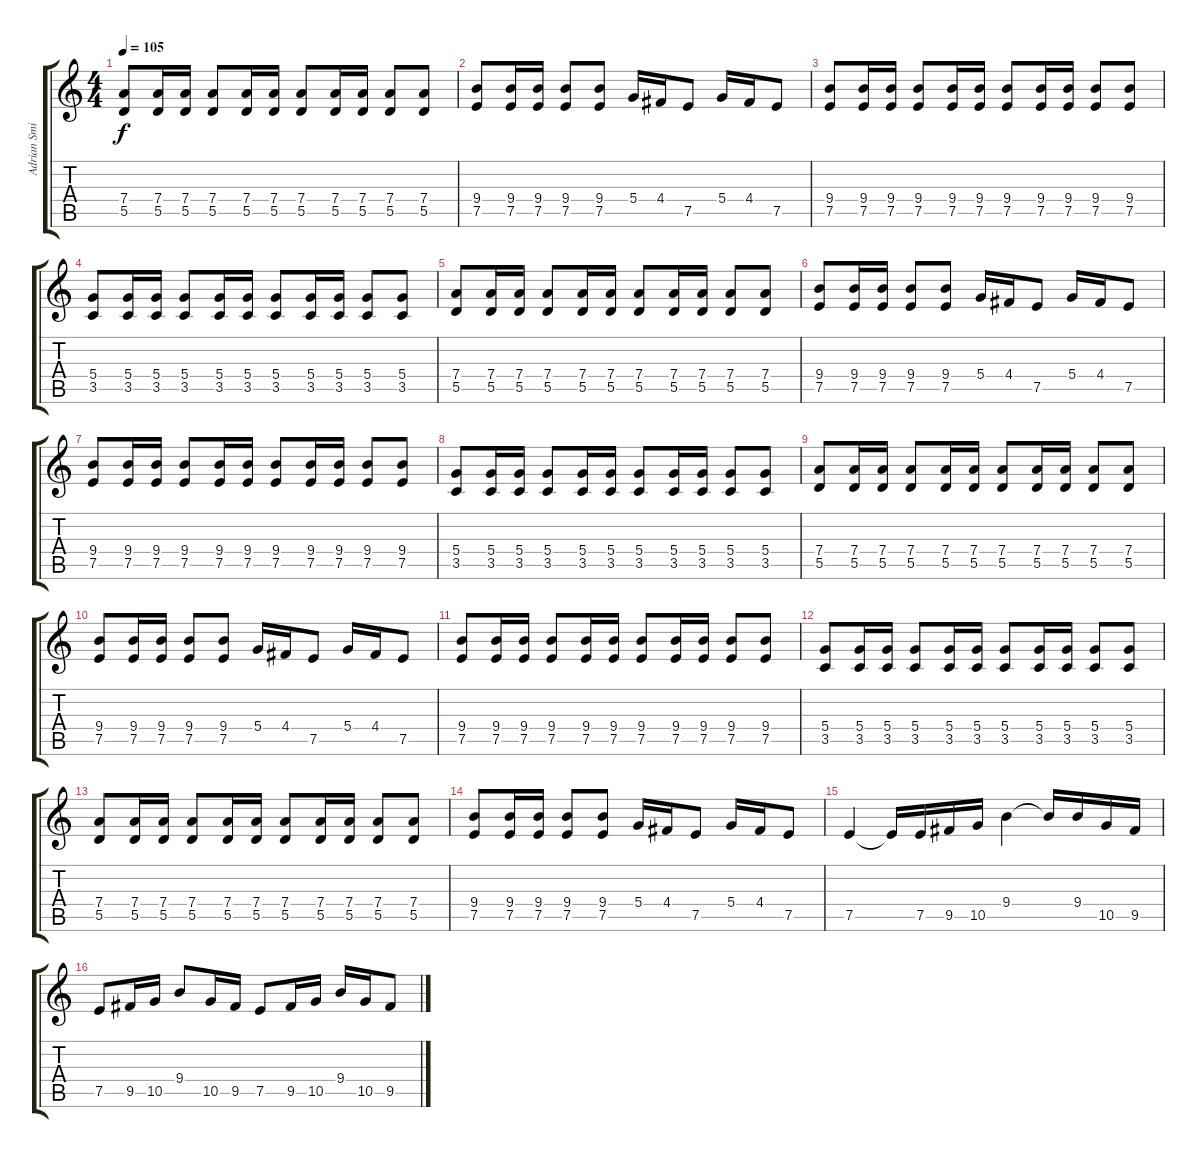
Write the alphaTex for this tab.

\track ("Adrian Smith" "Adrian Smi") {instrument distortionguitar}
\staff {score tabs}
\tuning (E4 B3 G3 D3 A2 E2) {hide}
\ts (4 4)
\tempo 105
\clef g2
\ks c
(7.4 5.5).8{dy f} (7.4 5.5).16 (7.4 5.5).16 (7.4 5.5).8 (7.4 5.5).16 (7.4 5.5).16 (7.4 5.5).8 (7.4 5.5).16 (7.4 5.5).16 (7.4 5.5).8 (7.4 5.5).8 |
(9.4 7.5).8 (9.4 7.5).16 (9.4 7.5).16 (9.4 7.5).8 (9.4 7.5).8 5.4.16 4.4.16 7.5.8 5.4.16 4.4.16 7.5.8 |
(9.4 7.5).8 (9.4 7.5).16 (9.4 7.5).16 (9.4 7.5).8 (9.4 7.5).16 (9.4 7.5).16 (9.4 7.5).8 (9.4 7.5).16 (9.4 7.5).16 (9.4 7.5).8 (9.4 7.5).8 |
(5.4 3.5).8 (5.4 3.5).16 (5.4 3.5).16 (5.4 3.5).8 (5.4 3.5).16 (5.4 3.5).16 (5.4 3.5).8 (5.4 3.5).16 (5.4 3.5).16 (5.4 3.5).8 (5.4 3.5).8 |
(7.4 5.5).8 (7.4 5.5).16 (7.4 5.5).16 (7.4 5.5).8 (7.4 5.5).16 (7.4 5.5).16 (7.4 5.5).8 (7.4 5.5).16 (7.4 5.5).16 (7.4 5.5).8 (7.4 5.5).8 |
(9.4 7.5).8 (9.4 7.5).16 (9.4 7.5).16 (9.4 7.5).8 (9.4 7.5).8 5.4.16 4.4.16 7.5.8 5.4.16 4.4.16 7.5.8 |
(9.4 7.5).8 (9.4 7.5).16 (9.4 7.5).16 (9.4 7.5).8 (9.4 7.5).16 (9.4 7.5).16 (9.4 7.5).8 (9.4 7.5).16 (9.4 7.5).16 (9.4 7.5).8 (9.4 7.5).8 |
(5.4 3.5).8 (5.4 3.5).16 (5.4 3.5).16 (5.4 3.5).8 (5.4 3.5).16 (5.4 3.5).16 (5.4 3.5).8 (5.4 3.5).16 (5.4 3.5).16 (5.4 3.5).8 (5.4 3.5).8 |
(7.4 5.5).8 (7.4 5.5).16 (7.4 5.5).16 (7.4 5.5).8 (7.4 5.5).16 (7.4 5.5).16 (7.4 5.5).8 (7.4 5.5).16 (7.4 5.5).16 (7.4 5.5).8 (7.4 5.5).8 |
(9.4 7.5).8 (9.4 7.5).16 (9.4 7.5).16 (9.4 7.5).8 (9.4 7.5).8 5.4.16 4.4.16 7.5.8 5.4.16 4.4.16 7.5.8 |
(9.4 7.5).8 (9.4 7.5).16 (9.4 7.5).16 (9.4 7.5).8 (9.4 7.5).16 (9.4 7.5).16 (9.4 7.5).8 (9.4 7.5).16 (9.4 7.5).16 (9.4 7.5).8 (9.4 7.5).8 |
(5.4 3.5).8 (5.4 3.5).16 (5.4 3.5).16 (5.4 3.5).8 (5.4 3.5).16 (5.4 3.5).16 (5.4 3.5).8 (5.4 3.5).16 (5.4 3.5).16 (5.4 3.5).8 (5.4 3.5).8 |
(7.4 5.5).8 (7.4 5.5).16 (7.4 5.5).16 (7.4 5.5).8 (7.4 5.5).16 (7.4 5.5).16 (7.4 5.5).8 (7.4 5.5).16 (7.4 5.5).16 (7.4 5.5).8 (7.4 5.5).8 |
(9.4 7.5).8 (9.4 7.5).16 (9.4 7.5).16 (9.4 7.5).8 (9.4 7.5).8 5.4.16 4.4.16 7.5.8 5.4.16 4.4.16 7.5.8 |
7.5.4 7.5{t}.16 7.5.16 9.5.16 10.5.16 9.4.4 9.4{t}.16 9.4.16 10.5.16 9.5.16 |
7.5.8 9.5.16 10.5.16 9.4.8 10.5.16 9.5.16 7.5.8 9.5.16 10.5.16 9.4.16 10.5.16 9.5.8
